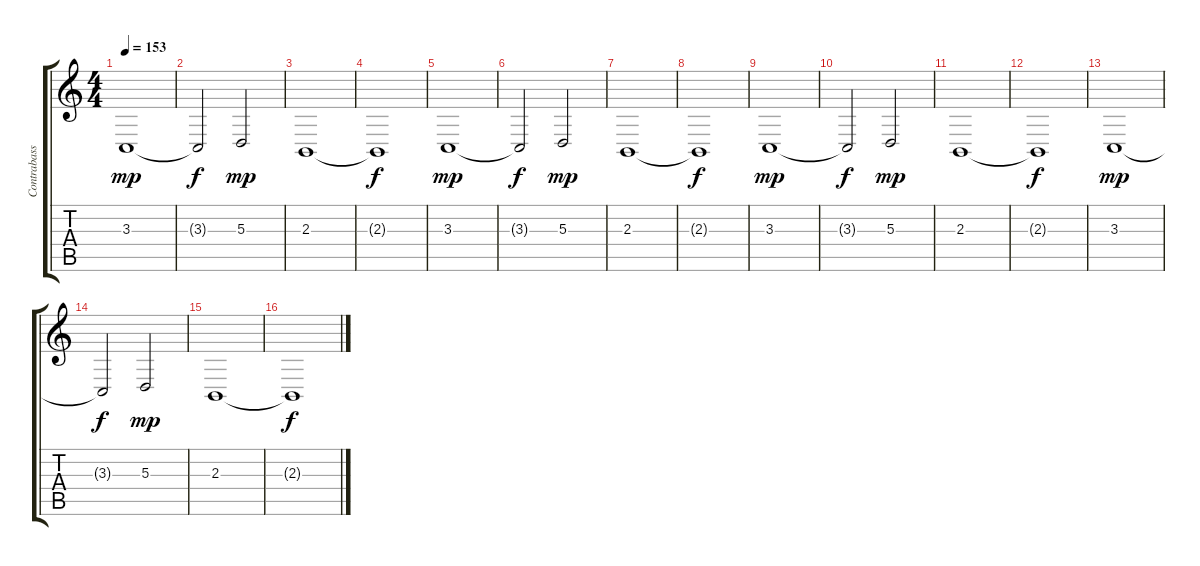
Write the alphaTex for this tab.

\track ("Contrabass" "Contrabass") {instrument contrabass}
\staff {score tabs}
\tuning (G2 D2 A1 E1 B0 E2) {hide}
\ts (4 4)
\tempo 153
\clef g2
\ks c
3.3.1{dy mp} |
3.3{t}.2{dy f} 5.3.2{dy mp} |
2.3.1 |
2.3{t}.1{dy f} |
3.3.1{dy mp} |
3.3{t}.2{dy f} 5.3.2{dy mp} |
2.3.1 |
2.3{t}.1{dy f} |
3.3.1{dy mp} |
3.3{t}.2{dy f} 5.3.2{dy mp} |
2.3.1 |
2.3{t}.1{dy f} |
3.3.1{dy mp} |
3.3{t}.2{dy f} 5.3.2{dy mp} |
2.3.1 |
2.3{t}.1{dy f}
